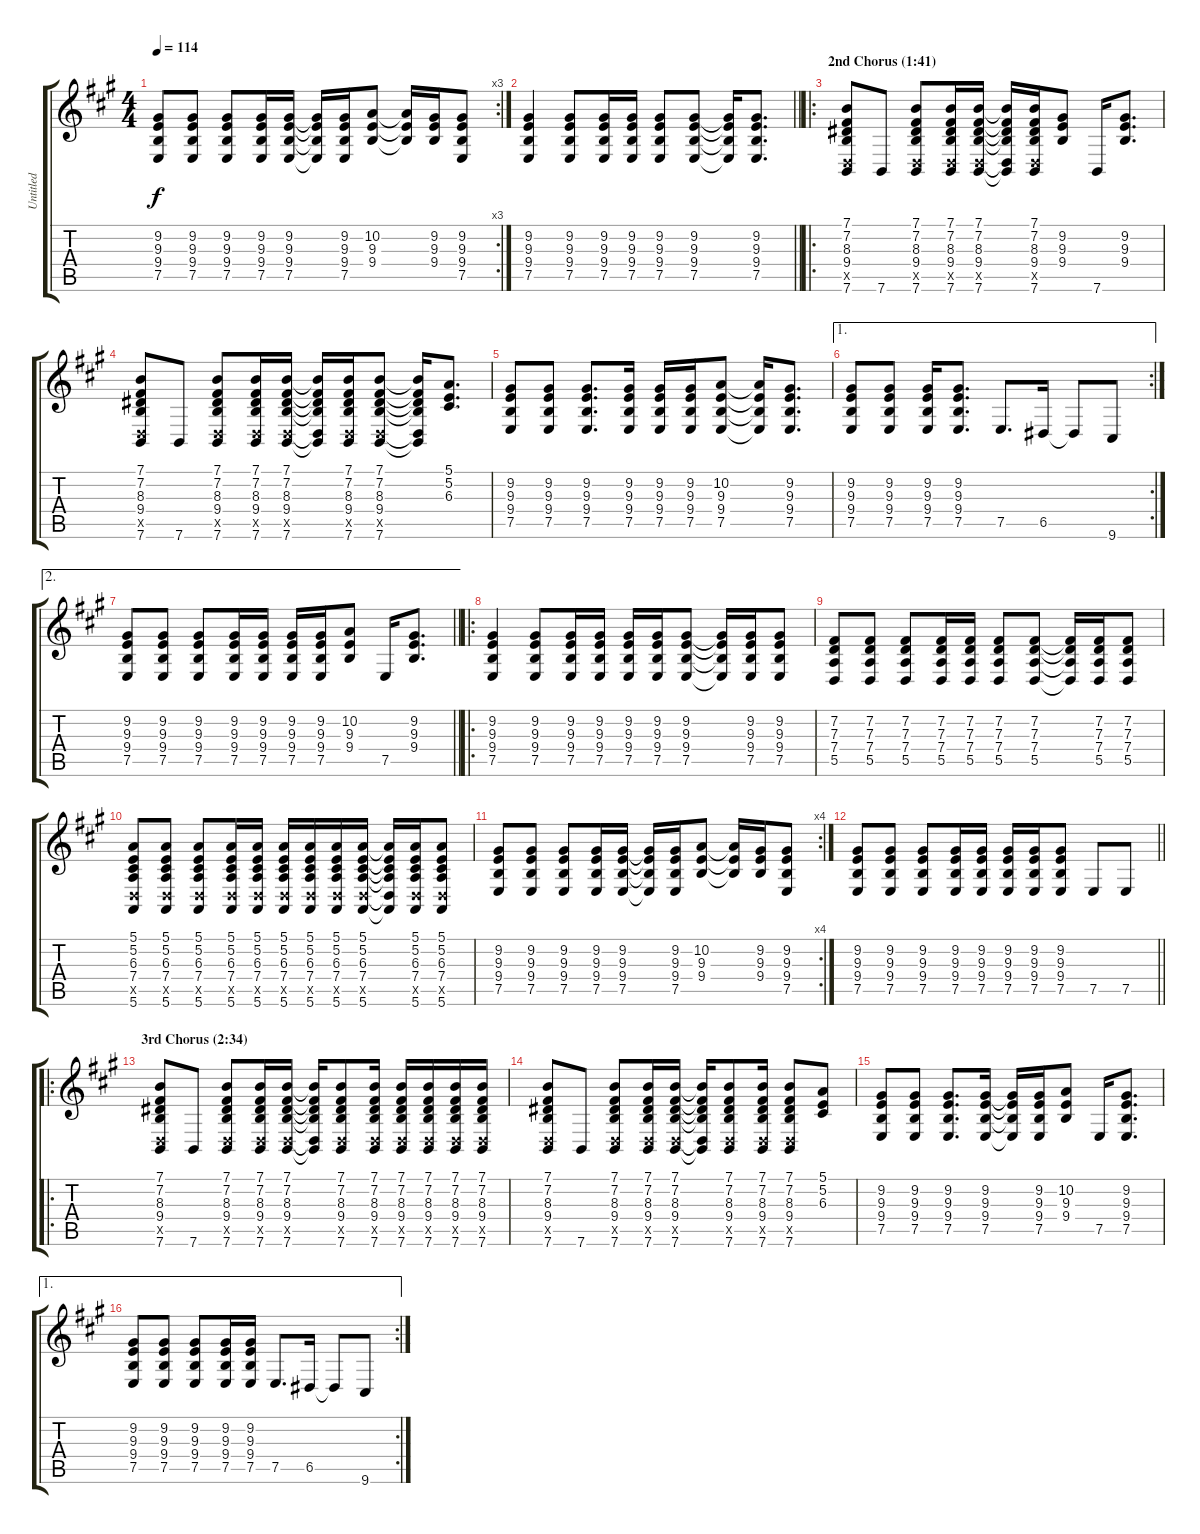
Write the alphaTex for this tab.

\track ("Untitled" "Untitled") {instrument electricgrandpiano}
\staff {score tabs}
\tuning (E4 B3 G3 D3 A2 E2) {hide}
\rc 3
\ts (4 4)
\tempo 114
\clef g2
\ks a
(9.2 9.3 9.4 7.5).8{dy f} (9.2 9.3 9.4 7.5).8 (9.2 9.3 9.4 7.5).8 (9.2 9.3 9.4 7.5).16 (9.2 9.3 9.4 7.5).16 (9.2{t} 9.3{t} 9.4{t} 7.5{t}).16 (9.2 9.3 9.4 7.5).16 (10.2 9.3 9.4).8 (10.2{t} 9.3{t} 9.4{t}).16 (9.2 9.3 9.4).16 (9.2 9.3 9.4 7.5).8 |
\barLineRight lightlight
(9.2 9.3 9.4 7.5).4 (9.2 9.3 9.4 7.5).8 (9.2 9.3 9.4 7.5).16 (9.2 9.3 9.4 7.5).16 (9.2 9.3 9.4 7.5).8 (9.2 9.3 9.4 7.5).8 (9.2{t} 9.3{t} 9.4{t} 7.5{t}).16 (9.2 9.3 9.4 7.5).8{d} |
\ro
\section ("" "2nd Chorus (1:41)")
(7.1 7.2 8.3 9.4 5.5{x} 7.6).8 7.6.8 (7.1 7.2 8.3 9.4 5.5{x} 7.6).8 (7.1 7.2 8.3 9.4 5.5{x} 7.6).16 (7.1 7.2 8.3 9.4 5.5{x} 7.6).16 (7.1{t} 7.2{t} 8.3{t} 9.4{t} 5.5{t} 7.6{t}).16 (7.1 7.2 8.3 9.4 5.5{x} 7.6).16 (9.2 9.3 9.4).8 7.6.16 (9.2 9.3 9.4).8{d} |
(7.1 7.2 8.3 9.4 5.5{x} 7.6).8 7.6.8 (7.1 7.2 8.3 9.4 5.5{x} 7.6).8 (7.1 7.2 8.3 9.4 5.5{x} 7.6).16 (7.1 7.2 8.3 9.4 5.5{x} 7.6).16 (7.1{t} 7.2{t} 8.3{t} 9.4{t} 5.5{t} 7.6{t}).16 (7.1 7.2 8.3 9.4 5.5{x} 7.6).16 (7.1 7.2 8.3 9.4 5.5{x} 7.6).8 (7.1{t} 7.2{t} 8.3{t} 9.4{t} 5.5{t} 7.6{t}).16 (5.1 5.2 6.3).8{d} |
(9.2 9.3 9.4 7.5).8 (9.2 9.3 9.4 7.5).8 (9.2 9.3 9.4 7.5).8{d} (9.2 9.3 9.4 7.5).16 (9.2 9.3 9.4 7.5).16 (9.2 9.3 9.4 7.5).16 (10.2 9.3 9.4 7.5).8 (10.2{t} 9.3{t} 9.4{t} 7.5{t}).16 (9.2 9.3 9.4 7.5).8{d} |
\ae 1
\rc 2
(9.2 9.3 9.4 7.5).8 (9.2 9.3 9.4 7.5).8 (9.2 9.3 9.4 7.5).16 (9.2 9.3 9.4 7.5).8{d} 7.5.8{d} 6.5.16 6.5{t}.8 9.6.8 |
\ae 2
\barLineRight lightlight
(9.2 9.3 9.4 7.5).8 (9.2 9.3 9.4 7.5).8 (9.2 9.3 9.4 7.5).8 (9.2 9.3 9.4 7.5).16 (9.2 9.3 9.4 7.5).16 (9.2 9.3 9.4 7.5).16 (9.2 9.3 9.4 7.5).16 (10.2 9.3 9.4).8 7.5.16 (9.2 9.3 9.4).8{d} |
\ro
(9.2 9.3 9.4 7.5).4 (9.2 9.3 9.4 7.5).8 (9.2 9.3 9.4 7.5).16 (9.2 9.3 9.4 7.5).16 (9.2 9.3 9.4 7.5).16 (9.2 9.3 9.4 7.5).16 (9.2 9.3 9.4 7.5).8 (9.2{t} 9.3{t} 9.4{t} 7.5{t}).16 (9.2 9.3 9.4 7.5).16 (9.2 9.3 9.4 7.5).8 |
(7.2 7.3 7.4 5.5).8 (7.2 7.3 7.4 5.5).8 (7.2 7.3 7.4 5.5).8 (7.2 7.3 7.4 5.5).16 (7.2 7.3 7.4 5.5).16 (7.2 7.3 7.4 5.5).8 (7.2 7.3 7.4 5.5).8 (7.2{t} 7.3{t} 7.4{t} 5.5{t}).16 (7.2 7.3 7.4 5.5).16 (7.2 7.3 7.4 5.5).8 |
(5.1 5.2 6.3 7.4 5.5{x} 5.6).8 (5.1 5.2 6.3 7.4 5.5{x} 5.6).8 (5.1 5.2 6.3 7.4 5.5{x} 5.6).8 (5.1 5.2 6.3 7.4 5.5{x} 5.6).16 (5.1 5.2 6.3 7.4 5.5{x} 5.6).16 (5.1 5.2 6.3 7.4 5.5{x} 5.6).16 (5.1 5.2 6.3 7.4 5.5{x} 5.6).16 (5.1 5.2 6.3 7.4 5.5{x} 5.6).16 (5.1 5.2 6.3 7.4 5.5{x} 5.6).16 (5.1{t} 5.2{t} 6.3{t} 7.4{t} 5.5{t} 5.6{t}).16 (5.1 5.2 6.3 7.4 5.5{x} 5.6).16 (5.1 5.2 6.3 7.4 5.5{x} 5.6).8 |
\rc 4
(9.2 9.3 9.4 7.5).8 (9.2 9.3 9.4 7.5).8 (9.2 9.3 9.4 7.5).8 (9.2 9.3 9.4 7.5).16 (9.2 9.3 9.4 7.5).16 (9.2{t} 9.3{t} 9.4{t} 7.5{t}).16 (9.2 9.3 9.4 7.5).16 (10.2 9.3 9.4).8 (10.2{t} 9.3{t} 9.4{t}).16 (9.2 9.3 9.4).16 (9.2 9.3 9.4 7.5).8 |
\barLineRight lightlight
(9.2 9.3 9.4 7.5).8 (9.2 9.3 9.4 7.5).8 (9.2 9.3 9.4 7.5).8 (9.2 9.3 9.4 7.5).16 (9.2 9.3 9.4 7.5).16 (9.2 9.3 9.4 7.5).16 (9.2 9.3 9.4 7.5).16 (9.2 9.3 9.4 7.5).8 7.5.8 7.5.8 |
\ro
\section ("" "3rd Chorus (2:34)")
(7.1 7.2 8.3 9.4 5.5{x} 7.6).8 7.6.8 (7.1 7.2 8.3 9.4 5.5{x} 7.6).8 (7.1 7.2 8.3 9.4 5.5{x} 7.6).16 (7.1 7.2 8.3 9.4 5.5{x} 7.6).16 (7.1{t} 7.2{t} 8.3{t} 9.4{t} 5.5{t} 7.6{t}).16 (7.1 7.2 8.3 9.4 5.5{x} 7.6).8 (7.1 7.2 8.3 9.4 5.5{x} 7.6).16 (7.1 7.2 8.3 9.4 5.5{x} 7.6).16 (7.1 7.2 8.3 9.4 5.5{x} 7.6).16 (7.1 7.2 8.3 9.4 5.5{x} 7.6).16 (7.1 7.2 8.3 9.4 5.5{x} 7.6).16 |
(7.1 7.2 8.3 9.4 5.5{x} 7.6).8 7.6.8 (7.1 7.2 8.3 9.4 5.5{x} 7.6).8 (7.1 7.2 8.3 9.4 5.5{x} 7.6).16 (7.1 7.2 8.3 9.4 5.5{x} 7.6).16 (7.1{t} 7.2{t} 8.3{t} 9.4{t} 5.5{t} 7.6{t}).16 (7.1 7.2 8.3 9.4 5.5{x} 7.6).8 (7.1 7.2 8.3 9.4 5.5{x} 7.6).16 (7.1 7.2 8.3 9.4 5.5{x} 7.6).8 (5.1 5.2 6.3).8 |
(9.2 9.3 9.4 7.5).8 (9.2 9.3 9.4 7.5).8 (9.2 9.3 9.4 7.5).8{d} (9.2 9.3 9.4 7.5).16 (9.2{t} 9.3{t} 9.4{t} 7.5{t}).16 (9.2 9.3 9.4 7.5).16 (10.2 9.3 9.4).8 7.5.16 (9.2 9.3 9.4 7.5).8{d} |
\ae 1
\rc 2
(9.2 9.3 9.4 7.5).8 (9.2 9.3 9.4 7.5).8 (9.2 9.3 9.4 7.5).8 (9.2 9.3 9.4 7.5).16 (9.2 9.3 9.4 7.5).16 7.5.8{d} 6.5.16 6.5{t}.8 9.6.8
